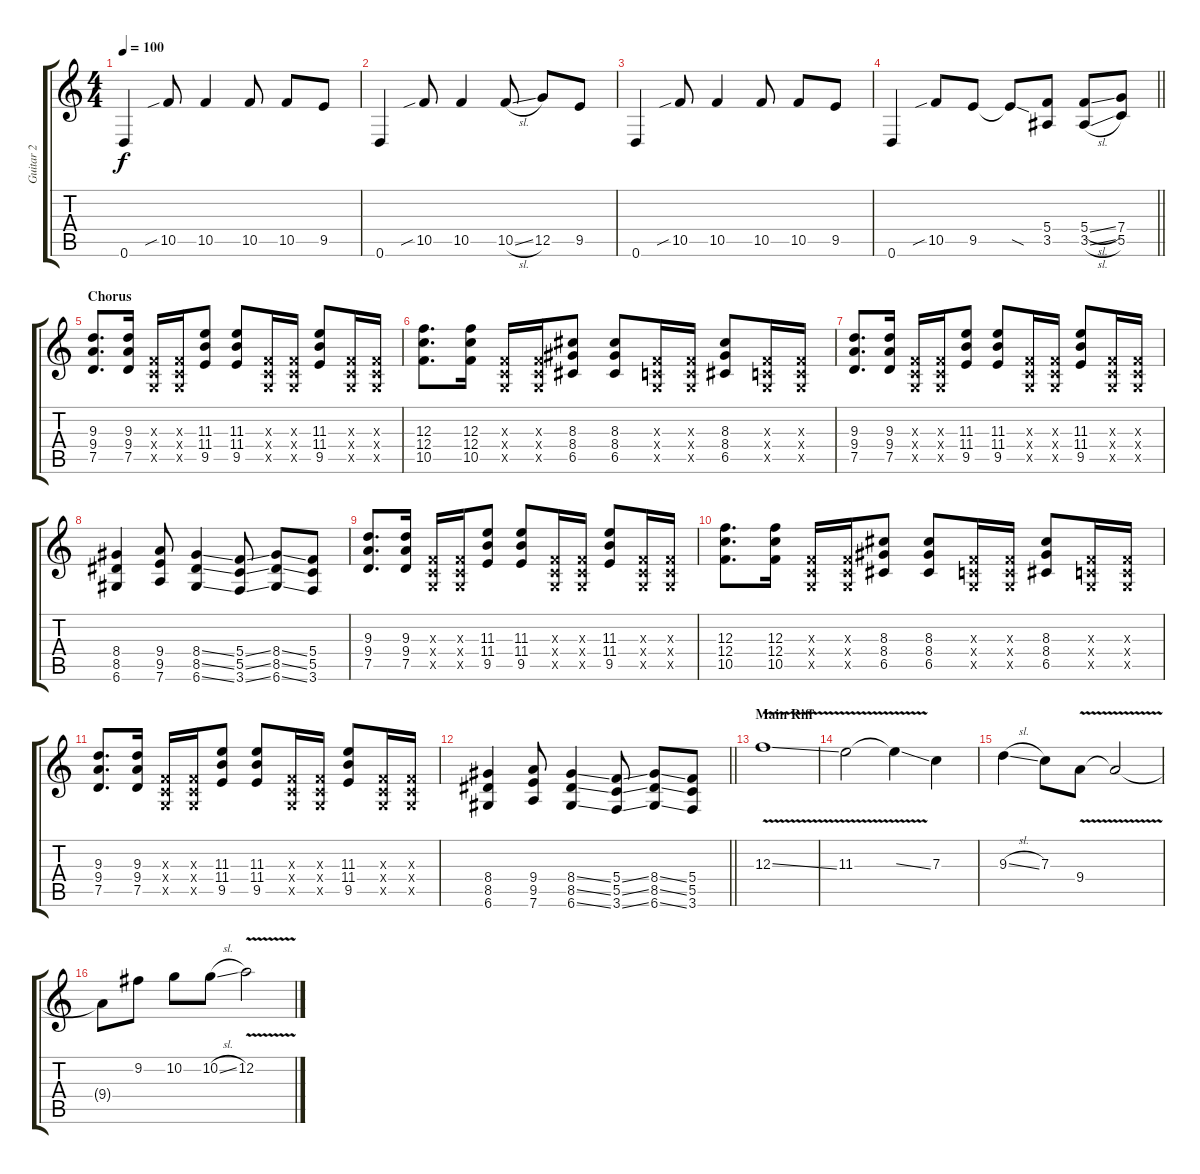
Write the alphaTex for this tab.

\track ("Guitar 2" "Guitar 2") {instrument distortionguitar}
\staff {score tabs}
\tuning (D4 A3 F3 C3 G2 D2) {hide}
\ts (4 4)
\tempo 100
\clef g2
\ks c
0.6.4{dy f} 10.5{sib}.8 10.5.4 10.5.8 10.5.8 9.5.8 |
0.6.4 10.5{sib}.8 10.5.4 10.5{sl}.8 12.5.8 9.5.8 |
0.6.4 10.5{sib}.8 10.5.4 10.5.8 10.5.8 9.5.8 |
\barLineRight lightlight
0.6.4 10.5{sib}.8 9.5.8 9.5{sod t}.8 (5.4 3.5).8 (5.4{sl} 3.5{sl}).8 (7.4 5.5).8 |
\section ("" "Chorus")
(9.3 9.4 7.5).8{d} (9.3 9.4 7.5).16 (0.3{x} 0.4{x} 0.5{x}).16 (0.3{x} 0.4{x} 0.5{x}).16 (11.3 11.4 9.5).8 (11.3 11.4 9.5).8 (0.3{x} 0.4{x} 0.5{x}).16 (0.3{x} 0.4{x} 0.5{x}).16 (11.3 11.4 9.5).8 (0.3{x} 0.4{x} 0.5{x}).16 (0.3{x} 0.4{x} 0.5{x}).16 |
(12.3 12.4 10.5).8{d} (12.3 12.4 10.5).16 (0.3{x} 0.4{x} 0.5{x}).16 (0.3{x} 0.4{x} 0.5{x}).16 (8.3 8.4 6.5).8 (8.3 8.4 6.5).8 (0.3{x} 0.4{x} 0.5{x}).16 (0.3{x} 0.4{x} 0.5{x}).16 (8.3 8.4 6.5).8 (0.3{x} 0.4{x} 0.5{x}).16 (0.3{x} 0.4{x} 0.5{x}).16 |
(9.3 9.4 7.5).8{d} (9.3 9.4 7.5).16 (0.3{x} 0.4{x} 0.5{x}).16 (0.3{x} 0.4{x} 0.5{x}).16 (11.3 11.4 9.5).8 (11.3 11.4 9.5).8 (0.3{x} 0.4{x} 0.5{x}).16 (0.3{x} 0.4{x} 0.5{x}).16 (11.3 11.4 9.5).8 (0.3{x} 0.4{x} 0.5{x}).16 (0.3{x} 0.4{x} 0.5{x}).16 |
(8.4 8.5 6.6).4 (9.4 9.5 7.6).8 (8.4{ss} 8.5{ss} 6.6{ss}).4 (5.4{ss} 5.5{ss} 3.6{ss}).8 (8.4{ss} 8.5{ss} 6.6{ss}).8 (5.4 5.5 3.6).8 |
(9.3 9.4 7.5).8{d} (9.3 9.4 7.5).16 (0.3{x} 0.4{x} 0.5{x}).16 (0.3{x} 0.4{x} 0.5{x}).16 (11.3 11.4 9.5).8 (11.3 11.4 9.5).8 (0.3{x} 0.4{x} 0.5{x}).16 (0.3{x} 0.4{x} 0.5{x}).16 (11.3 11.4 9.5).8 (0.3{x} 0.4{x} 0.5{x}).16 (0.3{x} 0.4{x} 0.5{x}).16 |
(12.3 12.4 10.5).8{d} (12.3 12.4 10.5).16 (0.3{x} 0.4{x} 0.5{x}).16 (0.3{x} 0.4{x} 0.5{x}).16 (8.3 8.4 6.5).8 (8.3 8.4 6.5).8 (0.3{x} 0.4{x} 0.5{x}).16 (0.3{x} 0.4{x} 0.5{x}).16 (8.3 8.4 6.5).8 (0.3{x} 0.4{x} 0.5{x}).16 (0.3{x} 0.4{x} 0.5{x}).16 |
(9.3 9.4 7.5).8{d} (9.3 9.4 7.5).16 (0.3{x} 0.4{x} 0.5{x}).16 (0.3{x} 0.4{x} 0.5{x}).16 (11.3 11.4 9.5).8 (11.3 11.4 9.5).8 (0.3{x} 0.4{x} 0.5{x}).16 (0.3{x} 0.4{x} 0.5{x}).16 (11.3 11.4 9.5).8 (0.3{x} 0.4{x} 0.5{x}).16 (0.3{x} 0.4{x} 0.5{x}).16 |
\barLineRight lightlight
(8.4 8.5 6.6).4 (9.4 9.5 7.6).8 (8.4{ss} 8.5{ss} 6.6{ss}).4 (5.4{ss} 5.5{ss} 3.6{ss}).8 (8.4{ss} 8.5{ss} 6.6{ss}).8 (5.4 5.5 3.6).8 |
\section ("" "Main Riff")
12.3{v ss}.1 |
11.3{v}.2 11.3{ss t}.4 7.3.4 |
9.3{sl}.4 7.3.8 9.4{v}.8 9.4{t}.2 |
9.4{t}.8 9.2.8 10.2.8 10.2{sl}.8 12.2{v}.2
